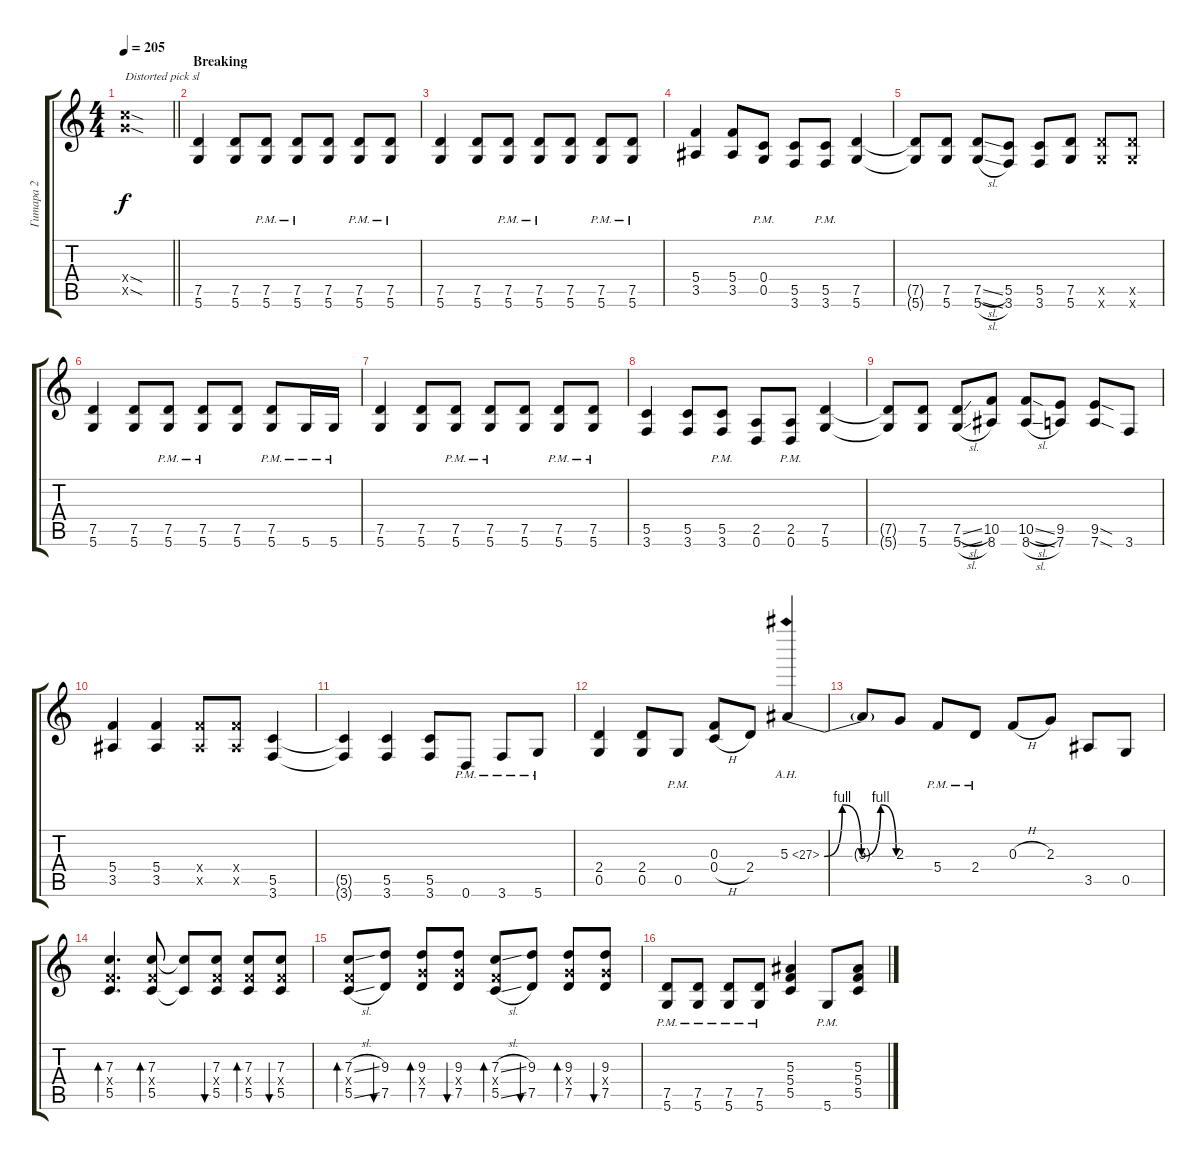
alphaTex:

\track ("Гитара 2" "Гитара 2") {instrument distortionguitar}
\staff {score tabs}
\tuning (D4 A3 F3 C3 G2 D2) {hide}
\ts (4 4)
\tempo 205
\clef g2
\barLineRight lightlight
\ks aminor
(12.4{sod x} 12.5{sod x}).1{txt "Distorted pick sl" dy f volume 8 instrument distortionguitar} |
\section ("" "Breaking")
(7.5 5.6).4 (7.5 5.6).8 (7.5{pm} 5.6{pm}).8 (7.5{pm} 5.6{pm}).8 (7.5 5.6).8 (7.5{pm} 5.6{pm}).8 (7.5{pm} 5.6{pm}).8 |
(7.5 5.6).4 (7.5 5.6).8 (7.5{pm} 5.6{pm}).8 (7.5{pm} 5.6{pm}).8 (7.5 5.6).8 (7.5{pm} 5.6{pm}).8 (7.5{pm} 5.6{pm}).8 |
(5.4 3.5).4 (5.4 3.5).8 (0.4{pm} 0.5{pm}).8 (5.5 3.6).8 (5.5{pm} 3.6{pm}).8 (7.5 5.6).4 |
(7.5{t} 5.6{t}).8 (7.5 5.6).8 (7.5{sl} 5.6{sl}).8 (5.5 3.6).8 (5.5 3.6).8 (7.5 5.6).8 (7.5{x} 5.6{x}).8 (7.5{x} 5.6{x}).8 |
(7.5 5.6).4 (7.5 5.6).8 (7.5{pm} 5.6{pm}).8 (7.5{pm} 5.6{pm}).8 (7.5 5.6).8 (7.5{pm} 5.6{pm}).8 5.6{pm}.16 5.6{pm}.16 |
(7.5 5.6).4 (7.5 5.6).8 (7.5{pm} 5.6{pm}).8 (7.5{pm} 5.6{pm}).8 (7.5 5.6).8 (7.5{pm} 5.6{pm}).8 (7.5{pm} 5.6{pm}).8 |
(5.5 3.6).4 (5.5 3.6).8 (5.5{pm} 3.6{pm}).8 (2.5 0.6).8 (2.5{pm} 0.6{pm}).8 (7.5 5.6).4 |
(7.5{t} 5.6{t}).8 (7.5 5.6).8 (7.5{sl} 5.6{sl}).8 (10.5 8.6).8 (10.5{sl} 8.6{sl}).8 (9.5 7.6).8 (9.5{sod} 7.6{sod}).8 3.6.8 |
(5.4 3.5).4 (5.4 3.5).4 (5.4{x} 3.5{x}).8 (5.4{x} 3.5{x}).8 (5.5 3.6).4 |
(5.5{t} 3.6{t}).4 (5.5 3.6).4 (5.5 3.6).8 0.6{pm}.8 3.6{pm}.8 5.6{pm}.8 |
(2.4 0.5).4 (2.4 0.5).8 0.5{pm}.8 (0.3 0.4{h}).8 2.4.8 5.3{be (custom 0 0 15 4 31 0 47 4 60 0) ah 22}.4 |
5.3{t}.8 2.3.8 5.4{pm}.8 2.4{pm}.8 0.3{h}.8 2.3.8 3.5.8 0.5.8 |
(7.3 5.4{x} 5.5).4{d bd 60} (7.3 5.4{x} 5.5).8{bd 60} (7.3{t} 5.5{t}).8 (7.3 5.4{x} 5.5).8{bu 60} (7.3 5.4{x} 5.5).8{bd 60} (7.3 5.4{x} 5.5).8{bu 60} |
(7.3{sl} 5.4{x} 5.5{sl}).8{bd 60} (9.3 7.5).8{bu 60} (9.3 7.4{x} 7.5).8{bd 60} (9.3 7.4{x} 7.5).8{bu 60} (7.3{sl} 5.4{x} 5.5{sl}).8{bd 60} (9.3 7.5).8{bu 60} (9.3 7.4{x} 7.5).8{bd 60} (9.3 7.4{x} 7.5).8{bu 60} |
(7.5{pm} 5.6{pm}).8 (7.5{pm} 5.6{pm}).8 (7.5{pm} 5.6{pm}).8 (7.5{pm} 5.6{pm}).8 (5.3 5.4 5.5).4 5.6{pm}.8 (5.3 5.4 5.5).8
